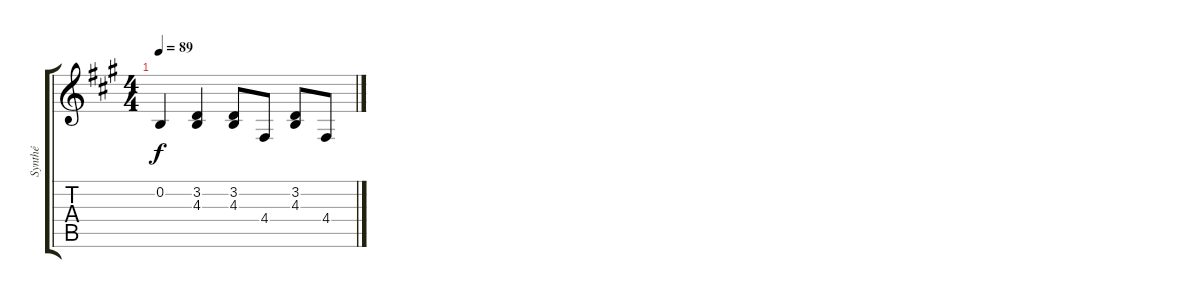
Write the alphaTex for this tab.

\track ("Synthé" "Synthé") {instrument fiddle}
\staff {score tabs}
\tuning (E4 B3 G3 D3 A2 E2) {hide}
\ts (4 4)
\tempo 89
\clef g2
\ks a
0.2.4{dy f} (3.2 4.3).4 (3.2 4.3).8 4.4.8 (3.2 4.3).8 4.4.8
